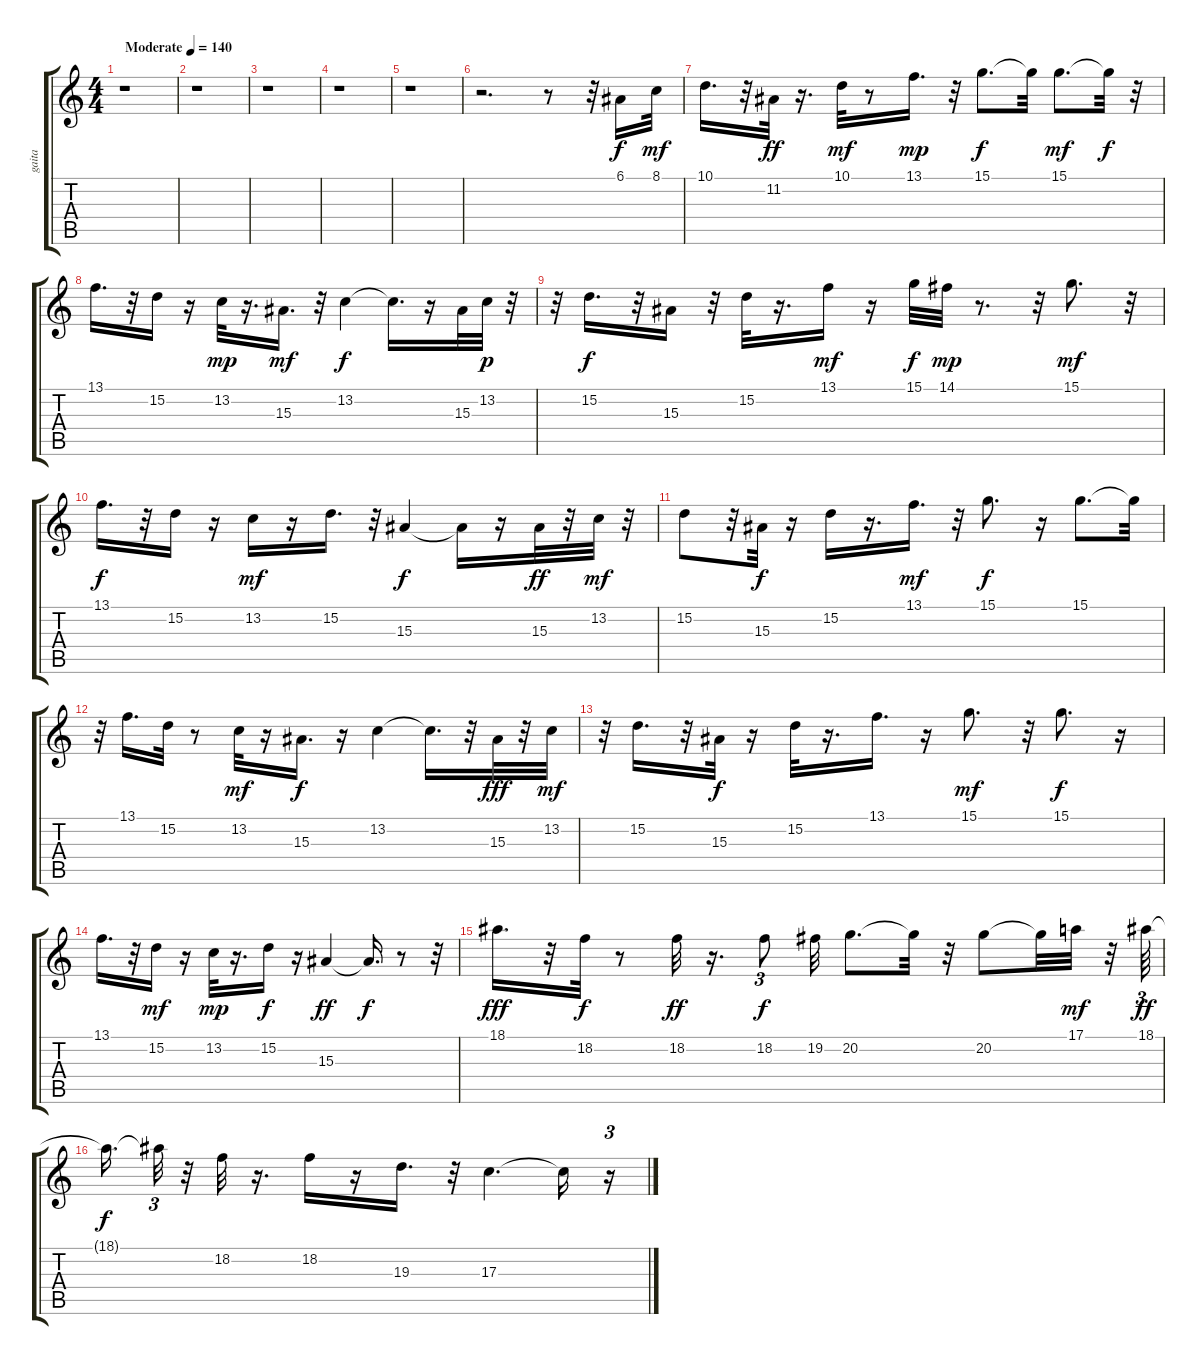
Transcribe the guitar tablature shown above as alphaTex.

\track ("gaita" "gaita") {instrument bagpipe}
\staff {score tabs}
\tuning (E4 B3 G3 D3 A2 E2) {hide}
\ts (4 4)
\tempo (140 "Moderate")
\clef g2
\ks c
r.1{dy f instrument bagpipe} |
r.1 |
r.1 |
r.1 |
r.1 |
r.2{d} r.8 r.32 6.1.16 8.1.32{dy mf} |
10.1.16{d} r.32 11.2.32{dy ff} r.16{d} 10.1.32{dy mf} r.8 13.1.16{d dy mp} r.32 15.1.8{d dy f} 15.1{t}.32 15.1.8{d dy mf} 15.1{t}.32{dy f} r.32 |
13.1.16{d} r.32 15.2.16 r.16 13.2.32{dy mp} r.16{d} 15.3.16{d dy mf} r.32 13.2.4{dy f} 13.2{t}.16{d} r.16 15.3.32 13.2.32{dy p} r.32 |
r.32 15.2.16{d dy f} r.32 15.3.16 r.32 15.2.32 r.16{d} 13.1.16{dy mf} r.16 15.1.32{dy f} 14.1.32{dy mp} r.8{d} r.32 15.1.8{d dy mf} r.32 |
13.1.16{d dy f} r.32 15.2.16 r.16 13.2.16{dy mf} r.16 15.2.16{d} r.32 15.3.4{dy f} 15.3{t}.16 r.16 15.3.32{dy ff} r.32 13.2.32{dy mf} r.32 |
15.2.8 r.32 15.3.32{dy f} r.16 15.2.16 r.16{d} 13.1.16{d dy mf} r.32 15.1.8{d dy f} r.16 15.1.8{d} 15.1{t}.32 |
r.32 13.1.16{d} 15.2.32 r.8 13.2.32{dy mf} r.16 15.3.16{d dy f} r.16 13.2.4 13.2{t}.16{d} r.32 15.3.32{dy fff} r.32 13.2.32{dy mf} |
r.32 15.2.16{d} r.32 15.3.32{dy f} r.16 15.2.32 r.16{d} 13.1.16{d} r.16 15.1.8{d dy mf} r.32 15.1.8{d dy f} r.16 |
13.1.16{d} r.32 15.2.16{dy mf} r.16 13.2.32{dy mp} r.16{d} 15.2.16{dy f} r.16 15.3.4{dy ff} 15.3{t}.16{d dy f} r.8 r.32 |
18.1.16{d dy fff} r.32 18.2.32{dy f} r.8 18.2.32{dy ff} r.16{d} 18.2.8{tu (3 2) dy f} 19.2.32 20.2.8{d} 20.2{t}.32 r.32 20.2.8 20.2{t}.32 17.1.32{dy mf} r.32 18.1.64{tu (3 2) dy ff} |
18.1{t}.16{d dy f} 18.1{t}.32{tu (3 2)} r.32 18.2.32 r.16{d} 18.2.16 r.16 19.3.16{d} r.32 17.3.4{d} 17.3{t}.16 r.16{tu (3 2)}
